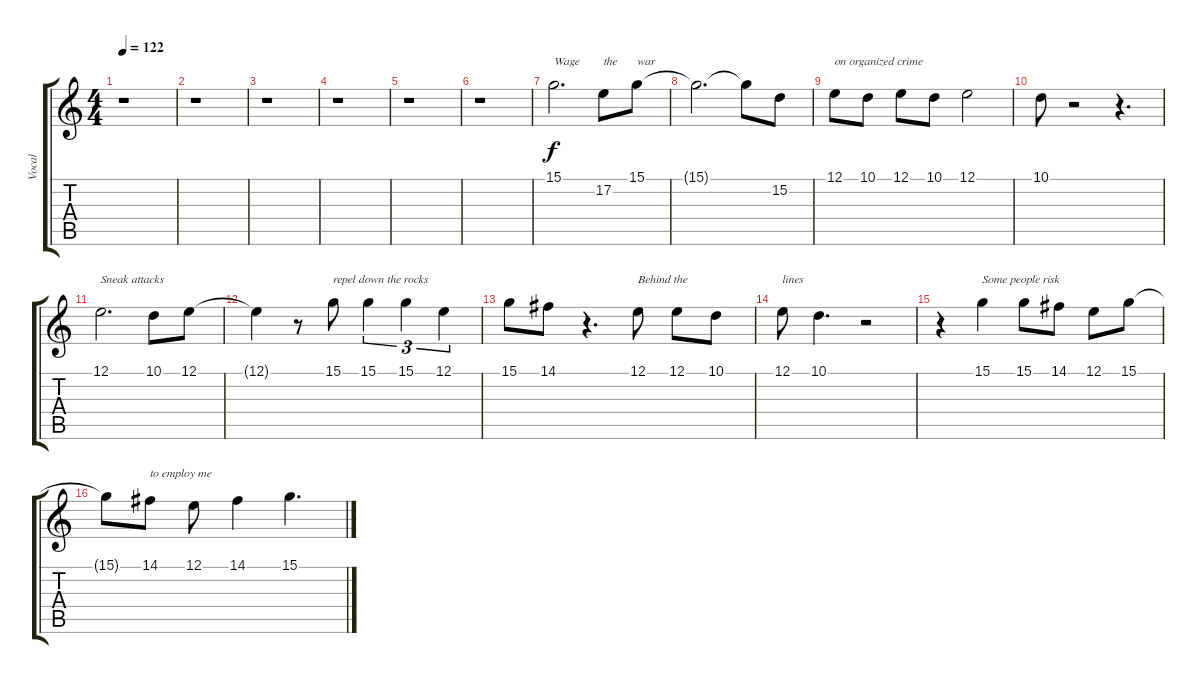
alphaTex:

\track ("Vocal" "Vocal") {instrument lead2sawtooth}
\staff {score tabs}
\tuning (E4 B3 G3 D3 A2 E2) {hide}
\ts (4 4)
\tempo 122
\clef g2
\ks c
r.1{dy f} |
r.1 |
r.1 |
r.1 |
r.1 |
r.1 |
15.1.2{d txt "Wage "} 17.2.8{txt "the"} 15.1.8{txt "war"} |
15.1{t}.2{d} 15.1{t}.8 15.2.8 |
12.1.8{txt "on organized crime"} 10.1.8 12.1.8 10.1.8 12.1.2 |
10.1.8 r.2 r.4{d} |
12.1.2{d txt "Sneak attacks"} 10.1.8 12.1.8 |
12.1{t}.4 r.8 15.1.8{txt "repel down the rocks"} 15.1.4{tu (3 2)} 15.1.4{tu (3 2)} 12.1.4{tu (3 2)} |
15.1.8 14.1.8 r.4{d} 12.1.8{txt "Behind the "} 12.1.8 10.1.8 |
12.1.8{txt "lines"} 10.1.4{d} r.2 |
r.4 15.1.4{txt "Some people risk"} 15.1.8 14.1.8 12.1.8 15.1.8 |
15.1{t}.8 14.1.8{txt "to employ me"} 12.1.8 14.1.4 15.1.4{d}
